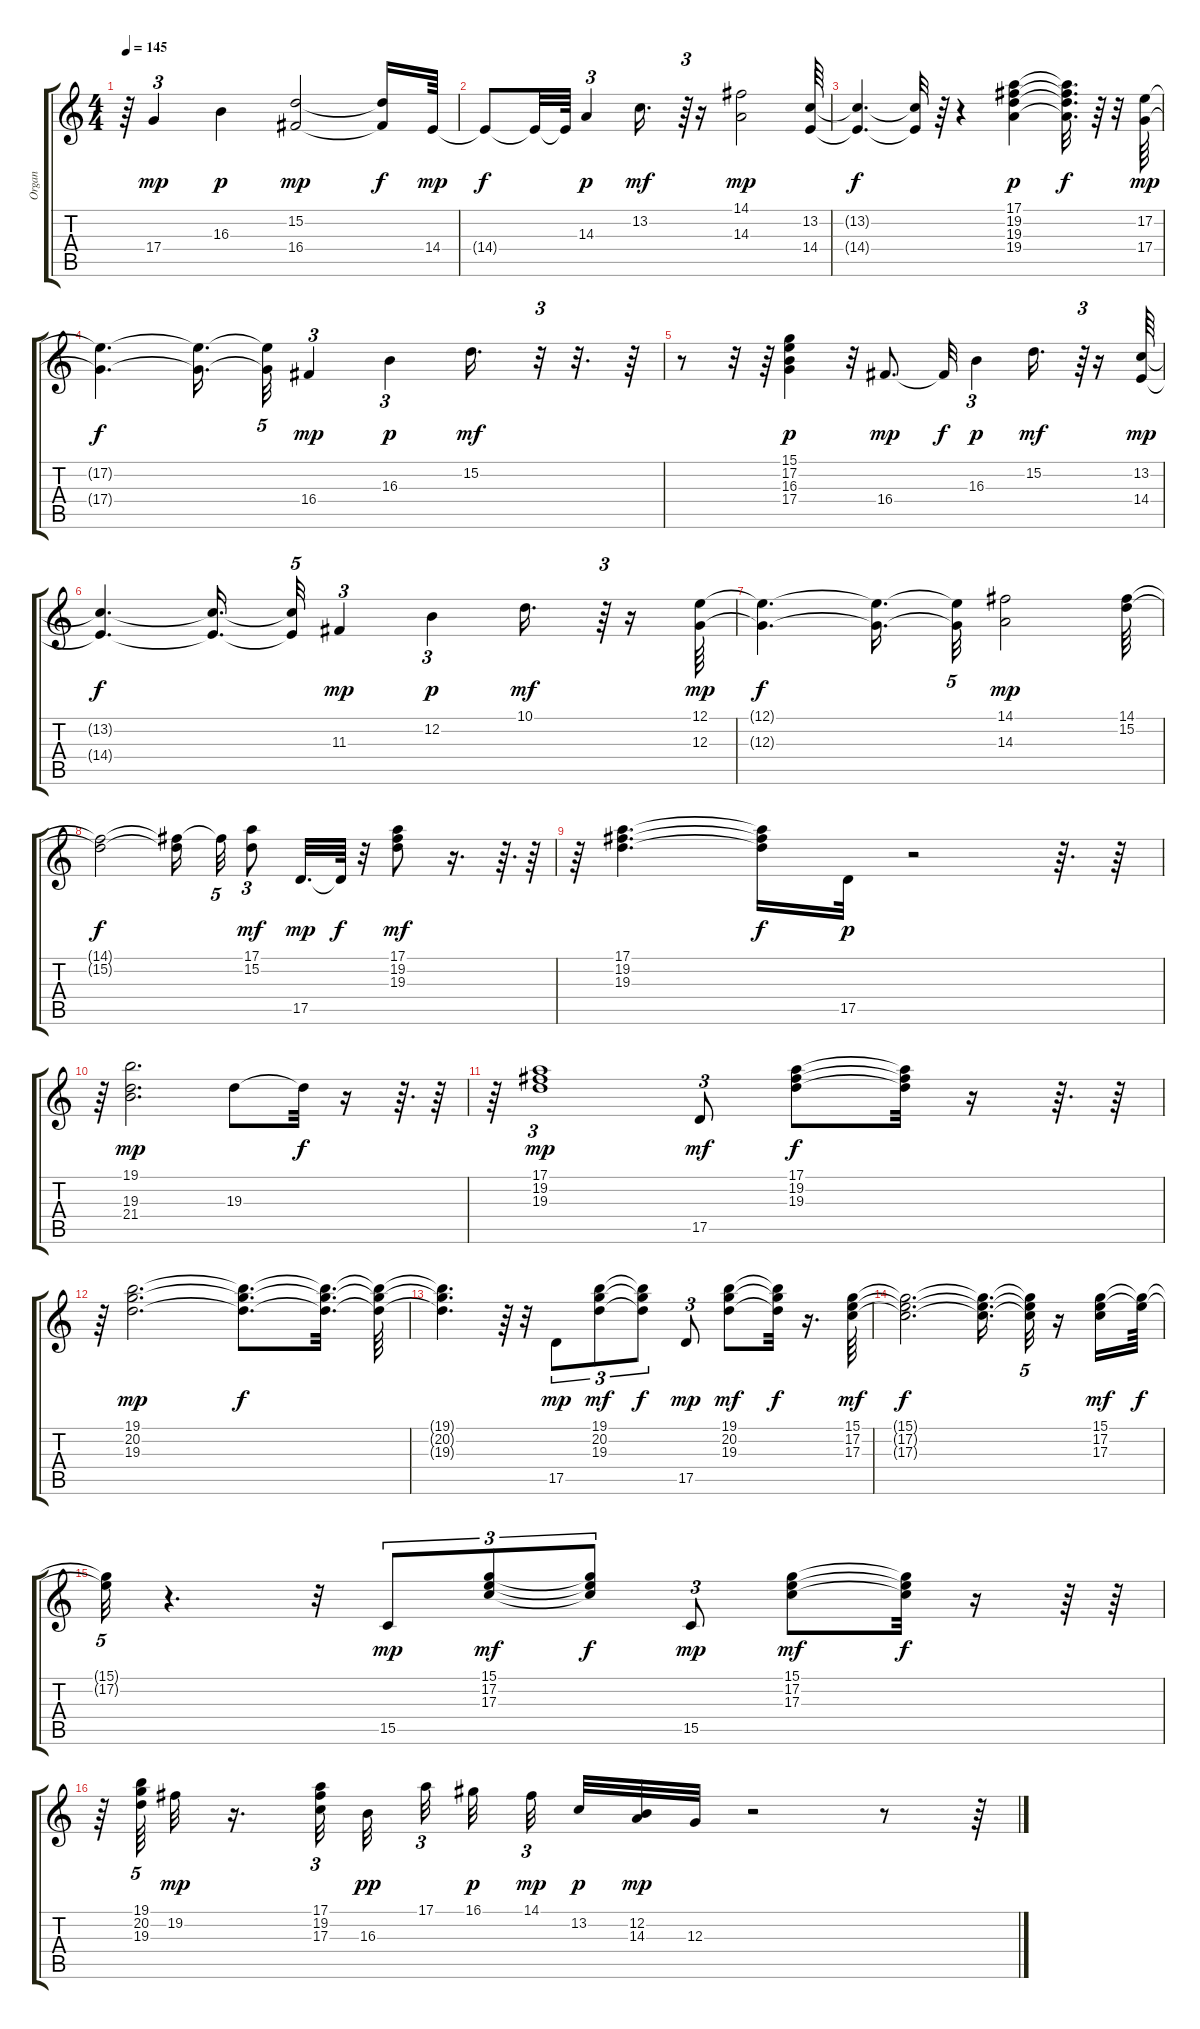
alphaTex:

\track ("Organ" "Organ") {instrument rockorgan}
\staff {score tabs}
\tuning (E4 B3 G3 D3 A2 E2) {hide}
\ts (4 4)
\tempo 145
\clef g2
\ks c
r.64{dy f} 17.4.4{tu (3 2) dy mp} 16.3.4{dy p} (15.2 16.4).2{dy mp} (15.2{t} 16.4{t}).16{dy f} 14.4.64{dy mp} |
14.4{t}.8{dy f} 14.4{t}.32 14.4{t}.64 14.3.4{tu (3 2) dy p} 13.2.16{d dy mf} r.64{tu (3 2)} r.16 (14.1 14.3).2{dy mp} (13.2 14.4).64 |
(13.2{t} 14.4{t}).4{d dy f} (13.2{t} 14.4{t}).32 r.64 r.4 (17.1 19.2 19.3 19.4).4{dy p} (17.1{t} 19.2{t} 19.3{t} 19.4{t}).32{d dy f} r.64 r.32 (17.2 17.4).64{dy mp} |
(17.2{t} 17.4{t}).4{d dy f} (17.2{t} 17.4{t}).16{d} (17.2{t} 17.4{t}).32{tu (5 4)} 16.4.4{tu (3 2) dy mp} 16.3.4{tu (3 2) dy p} 15.2.16{d dy mf} r.32{tu (3 2)} r.32{d} r.64 |
r.8 r.32 r.64 (15.1 17.2 16.3 17.4).4{dy p} r.32 16.4.8{d dy mp} 16.4{t}.32{dy f} 16.3.4{tu (3 2) dy p} 15.2.16{d dy mf} r.64{tu (3 2)} r.16 (13.2 14.4).64{dy mp} |
(13.2{t} 14.4{t}).4{d dy f} (13.2{t} 14.4{t}).16{d} (13.2{t} 14.4{t}).32{tu (5 4)} 11.3.4{tu (3 2) dy mp} 12.2.4{tu (3 2) dy p} 10.1.16{d dy mf} r.64{tu (3 2)} r.16 (12.1 12.3).64{dy mp} |
(12.1{t} 12.3{t}).4{d dy f} (12.1{t} 12.3{t}).16{d} (12.1{t} 12.3{t}).32{tu (5 4)} (14.1 14.3).2{dy mp} (14.1 15.2).64 |
(14.1{t} 15.2{t}).2{dy f} (14.1{t} 15.2{t}).16 14.1{t}.32{tu (5 4)} (17.1 15.2).8{tu (3 2) dy mf} 17.5.32{d dy mp} 17.5{t}.64{dy f} r.32 (17.1 19.2 19.3).8{dy mf} r.16{d} r.64{d} r.64 |
r.64 (17.1 19.2 19.3).4{d} (17.1{t} 19.2{t} 19.3{t}).16{dy f} 17.5.32{dy p} r.2 r.64{d} r.64 |
r.64 (19.1 19.3 21.4).2{d dy mp} 19.3.8 19.3{t}.32{dy f} r.16 r.64{d} r.64 |
r.64 (17.1 19.2 19.3).1{tu (3 2) dy mp} 17.5.8{tu (3 2) dy mf} (17.1 19.2 19.3).8{dy f} (17.1{t} 19.2{t} 19.3{t}).32 r.16 r.64{d} r.64 |
r.64 (19.1 20.2 19.3).2{d dy mp} (19.1{t} 20.2{t} 19.3{t}).8{d dy f} (19.1{t} 20.2{t} 19.3{t}).32{d} (19.1{t} 20.2{t} 19.3{t}).64 |
(19.1{t} 20.2{t} 19.3{t}).4{d} r.64 r.32 17.5.8{tu (3 2) dy mp} (19.1 20.2 19.3).8{tu (3 2) dy mf} (19.1{t} 20.2{t} 19.3{t}).8{tu (3 2) dy f} 17.5.8{tu (3 2) dy mp} (19.1 20.2 19.3).8{dy mf} (19.1{t} 20.2{t} 19.3{t}).32{dy f} r.16{d} (15.1 17.2 17.3).64{dy mf} |
(15.1{t} 17.2{t} 17.3{t}).2{d dy f} (15.1{t} 17.2{t} 17.3{t}).16{d} (15.1{t} 17.2{t} 17.3{t}).32{tu (5 4)} r.16 (15.1 17.2 17.3).16{dy mf} (15.1{t} 17.2{t}).64{dy f} |
(15.1{t} 17.2{t}).32{tu (5 4)} r.4{d} r.32 15.5.8{tu (3 2) dy mp} (15.1 17.2 17.3).8{tu (3 2) dy mf} (15.1{t} 17.2{t} 17.3{t}).8{tu (3 2) dy f} 15.5.8{tu (3 2) dy mp} (15.1 17.2 17.3).8{dy mf} (15.1{t} 17.2{t} 17.3{t}).32{dy f} r.16 r.64 r.64 |
r.64 (19.1 20.2 19.3).64{tu (5 4)} 19.2.32{dy mp} r.16{d} (17.1 19.2 17.3).32{tu (3 2)} 16.3.32{dy pp} 17.1.32{tu (3 2)} 16.1.32{dy p} 14.1.32{tu (3 2) dy mp} 13.2.32{dy p} (12.2 14.3).32{dy mp} 12.3.32 r.2 r.8 r.64
